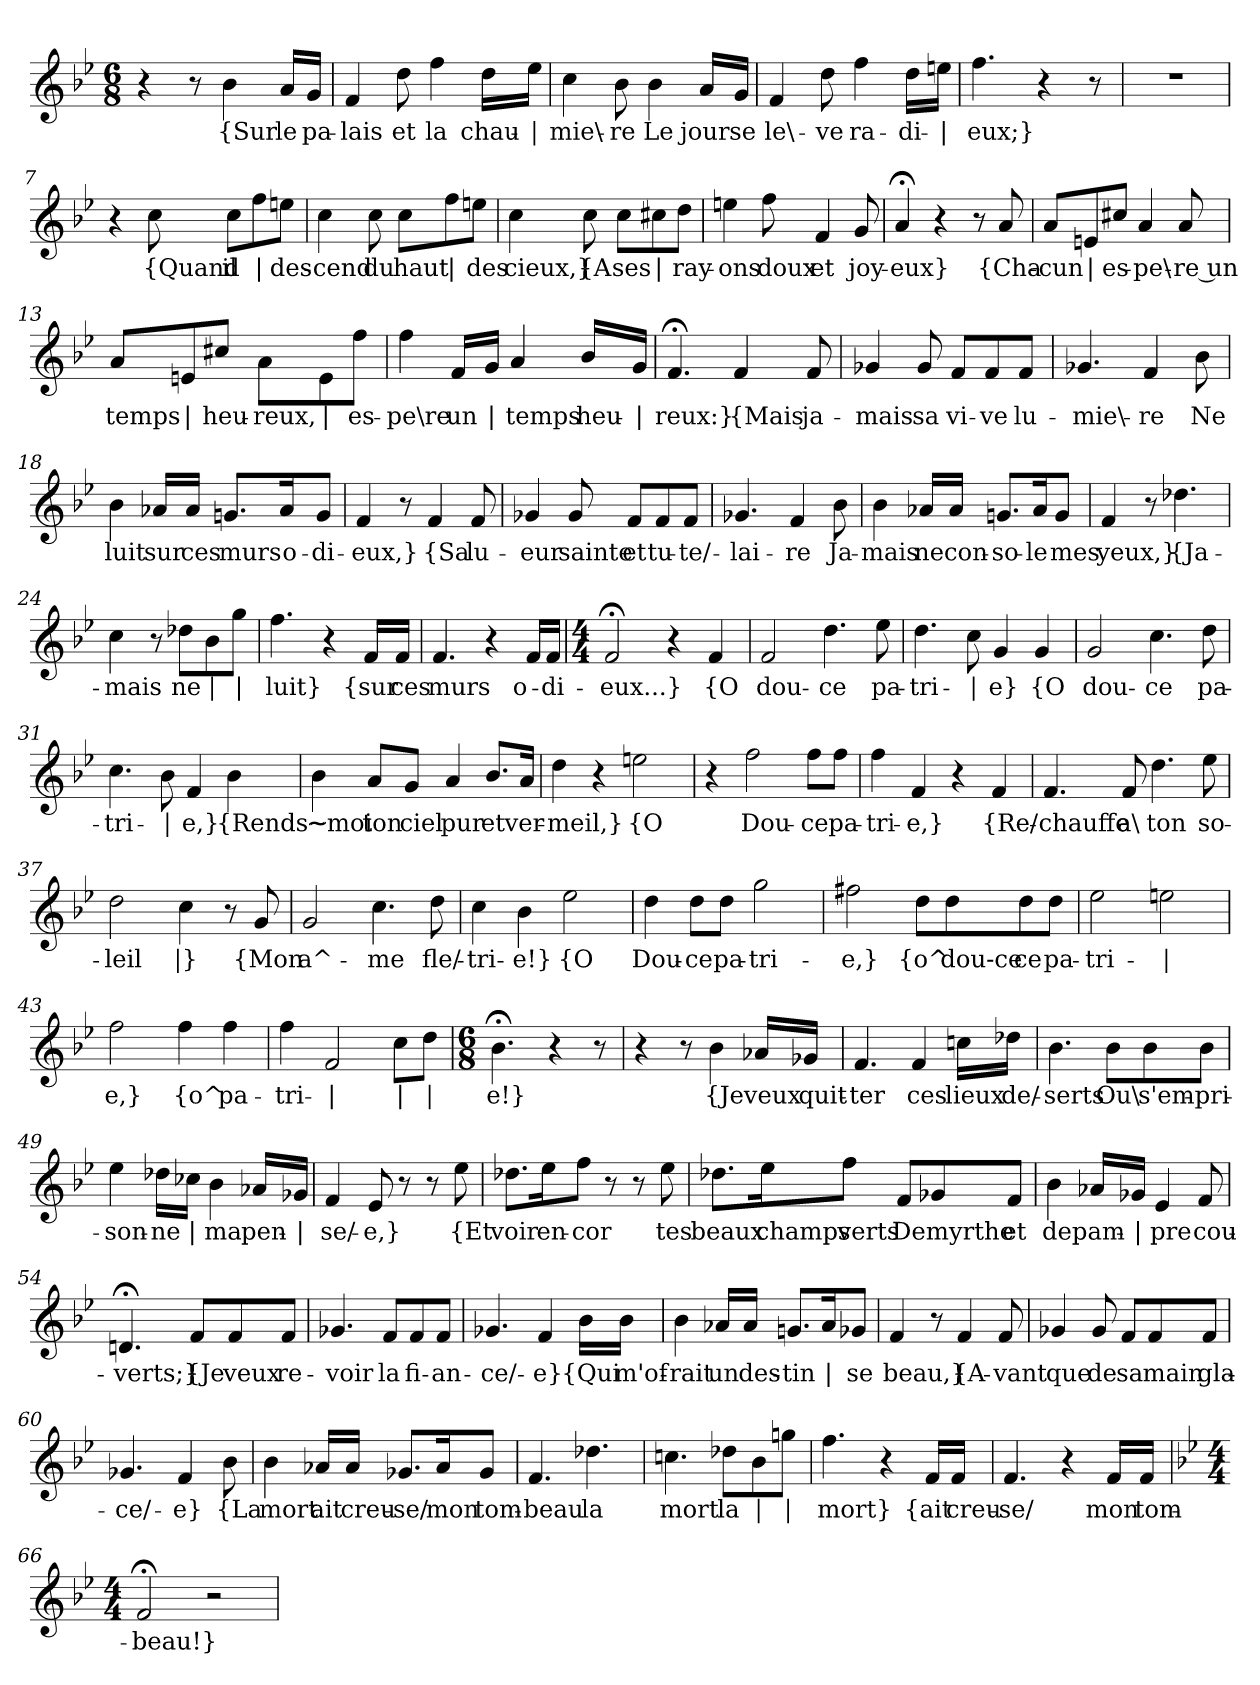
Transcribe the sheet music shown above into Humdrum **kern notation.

**kern	**text
*part1	*part1
*staff1	*staff1
*clefG2	*
*k[b-e-]	*
*M6/8	*
=1	=1
4r	.
8r	.
!	!LO:LY:b
4b-\	{Sur
!	!LO:LY:b
16a/LL	le
!	!LO:LY:b
16g/JJ	pa-
=2	=2
!	!LO:LY:b
4f/	-lais
!	!LO:LY:b
8dd\	et
!	!LO:LY:b
4ff\	la
!	!LO:LY:b
16dd\LL	chau-
!	!LO:LY:b
16ee-\JJ	|
=3	=3
!	!LO:LY:b
4cc\	-mie\-
!	!LO:LY:b
8b-\	-re
!	!LO:LY:b
4b-\	Le
!	!LO:LY:b
16a/LL	jour
!	!LO:LY:b
16g/JJ	se
=4	=4
!	!LO:LY:b
4f/	le\-
!	!LO:LY:b
8dd\	-ve
!	!LO:LY:b
4ff\	ra-
!	!LO:LY:b
16dd\LL	-di-
!	!LO:LY:b
16een\JJ	|
=5	=5
!	!LO:LY:b
4.ff\	-eux;}
4r	.
8r	.
=6	=6
2.r	.
!!LO:LB:g=z
=7	=7
4r	.
!	!LO:LY:b
8cc\	{Quand
!	!LO:LY:b
8cc\L	il
!	!LO:LY:b
8ff\	|
!	!LO:LY:b
8een\J	des-
=8	=8
!	!LO:LY:b
4cc\	-cend
!	!LO:LY:b
8cc\	du
!	!LO:LY:b
8cc\L	haut
!	!LO:LY:b
8ff\	|
!	!LO:LY:b
8een\J	des
=9	=9
!	!LO:LY:b
4cc\	cieux,}
!	!LO:LY:b
8cc\	{A
!	!LO:LY:b
8cc\L	ses
!	!LO:LY:b
8cc#X\	|
!	!LO:LY:b
8dd\J	ray-
=10	=10
!	!LO:LY:b
4een\	-ons
!	!LO:LY:b
8ff\	doux
!	!LO:LY:b
4f/	et
!	!LO:LY:b
8g/	joy-
=11	=11
!	!LO:LY:b
4a;</	-eux}
4r	.
8r	.
!	!LO:LY:b
8a/	{Cha-
!!LO:LB:g=z
=12	=12
!	!LO:LY:b
8a/L	-cun
!	!LO:LY:b
8en/	|
!	!LO:LY:b
8cc#X/J	es-
!	!LO:LY:b
4a/	-pe\-
!	!LO:LY:b
8a/	-re un
=13	=13
!	!LO:LY:b
8a/L	temps
!	!LO:LY:b
8en/	|
!	!LO:LY:b
8cc#X/J	heu-
!	!LO:LY:b
8a\L	-reux,
!	!LO:LY:b
8e\	|
!	!LO:LY:b
8ff\J	es-
=14	=14
!	!LO:LY:b
4ff\	-pe\re
!	!LO:LY:b
16f/LL	un
!	!LO:LY:b
16g/JJ	|
!	!LO:LY:b
4a/	temps
!	!LO:LY:b
16b-/LL	heu-
!	!LO:LY:b
16g/JJ	|
=15	=15
!	!LO:LY:b
4.f;</	-reux:}
!	!LO:LY:b
4f/	{Mais
!	!LO:LY:b
8f/	ja-
!!LO:LB:g=z
=16	=16
!	!LO:LY:b
4g-X/	-mais
!	!LO:LY:b
8g-/	sa
!	!LO:LY:b
8f/L	vi-
!	!LO:LY:b
8f/	-ve
!	!LO:LY:b
8f/J	lu-
=17	=17
!	!LO:LY:b
4.g-X/	-mie\-
!	!LO:LY:b
4f/	-re
!	!LO:LY:b
8b-\	Ne
=18	=18
!	!LO:LY:b
4b-\	luit
!	!LO:LY:b
16a-X/LL	sur
!	!LO:LY:b
16a-/JJ	ces
!	!LO:LY:b
8.gn/L	murs
!	!LO:LY:b
16a-/K	o-
!	!LO:LY:b
8g/J	-di-
=19	=19
!	!LO:LY:b
4f/	-eux,}
8r	.
!	!LO:LY:b
4f/	{Sa
!	!LO:LY:b
8f/	lu-
=20	=20
!	!LO:LY:b
4g-X/	-eur
!	!LO:LY:b
8g-/	sainte
!	!LO:LY:b
8f/L	et
!	!LO:LY:b
8f/	tu-
!	!LO:LY:b
8f/J	-te/-
!!LO:LB:g=z
=21	=21
!	!LO:LY:b
4.g-X/	-lai-
!	!LO:LY:b
4f/	-re
!	!LO:LY:b
8b-\	Ja-
=22	=22
!	!LO:LY:b
4b-\	-mais
!	!LO:LY:b
16a-X/LL	ne
!	!LO:LY:b
16a-/JJ	con-
!	!LO:LY:b
8.gn/L	-so-
!	!LO:LY:b
16a-/K	-le
!	!LO:LY:b
8g/J	mes
=23	=23
!	!LO:LY:b
4f/	yeux,}
8r	.
!	!LO:LY:b
4.dd-X\	{Ja-
=24	=24
!	!LO:LY:b
4cc\	-mais
8r	.
!	!LO:LY:b
8dd-X\L	ne
!	!LO:LY:b
8b-\	|
!	!LO:LY:b
8gg\J	|
=25	=25
!	!LO:LY:b
4.ff\	luit}
4r	.
!	!LO:LY:b
16f/LL	{sur
!	!LO:LY:b
16f/JJ	ces
=26	=26
!	!LO:LY:b
4.f/	murs
4r	.
!	!LO:LY:b
16f/LL	o-
!	!LO:LY:b
16f/JJ	-di-
!!LO:LB:g=z
=27	=27
*M4/4	*
!	!LO:LY:b
2f;</	-eux...}
4r	.
!	!LO:LY:b
4f/	{O
=28	=28
!	!LO:LY:b
2f/	dou-
!	!LO:LY:b
4.dd\	-ce
!	!LO:LY:b
8ee-\	pa-
=29	=29
!	!LO:LY:b
4.dd\	tri-
!	!LO:LY:b
8cc\	|
!	!LO:LY:b
4g/	-e}
!	!LO:LY:b
4g/	{O
=30	=30
!	!LO:LY:b
2g/	dou-
!	!LO:LY:b
4.cc\	-ce
!	!LO:LY:b
8dd\	pa-
=31	=31
!	!LO:LY:b
4.cc\	-tri-
!	!LO:LY:b
8b-\	|
!	!LO:LY:b
4f/	-e,}
!	!LO:LY:b
4b-\	{Rends~
=32	=32
!	!LO:LY:b
4b-\	~moi
!	!LO:LY:b
8a/L	ton
!	!LO:LY:b
8g/J	ciel
!	!LO:LY:b
4a/	pur
!	!LO:LY:b
8.b-/L	et
!	!LO:LY:b
16a/Jk	ver-
!!LO:LB:g=z
=33	=33
!	!LO:LY:b
4dd\	-meil,}
4r	.
!	!LO:LY:b
2een\	{O
=34	=34
4r	.
!	!LO:LY:b
2ff\	Dou-
!	!LO:LY:b
8ff\L	-ce
!	!LO:LY:b
8ff\J	pa-
=35	=35
!	!LO:LY:b
4ff\	-tri-
!	!LO:LY:b
4f/	-e,}
4r	.
!	!LO:LY:b
4f/	{Re/-
=36	=36
!	!LO:LY:b
4.f/	-chauffe
!	!LO:LY:b
8f/	a\
!	!LO:LY:b
4.dd\	ton
!	!LO:LY:b
8ee-\	so-
=37	=37
!	!LO:LY:b
2dd\	-leil
!	!LO:LY:b
4cc\	|}
8r	.
!	!LO:LY:b
8g/	{Mon
=38	=38
!	!LO:LY:b
2g/	a^-
!	!LO:LY:b
4.cc\	-me
!	!LO:LY:b
8dd\	fle/-
!!LO:LB:g=z
=39	=39
!	!LO:LY:b
4cc\	-tri-
!	!LO:LY:b
4b-\	-e!}
!	!LO:LY:b
2ee-\	{O
=40	=40
!	!LO:LY:b
4dd\	Dou-
!	!LO:LY:b
8dd\L	-ce
!	!LO:LY:b
8dd\J	pa-
!	!LO:LY:b
2gg\	-tri-
=41	=41
!	!LO:LY:b
2ff#X\	-e,}
!	!LO:LY:b
8dd\L	{o^
!	!LO:LY:b
8dd\	dou-ce
!	!LO:LY:b
8dd\	-ce
!	!LO:LY:b
8dd\J	pa-
=42	=42
!	!LO:LY:b
2ee-\	-tri-
!	!LO:LY:b
2een\	|
=43	=43
!	!LO:LY:b
2ff\	-e,}
!	!LO:LY:b
4ff\	{o^
!	!LO:LY:b
4ff\	pa-
=44	=44
!	!LO:LY:b
4ff\	-tri-
!	!LO:LY:b
2f/	|
!	!LO:LY:b
8cc\L	|
!	!LO:LY:b
8dd\J	|
!!LO:LB:g=z
=45	=45
*M6/8	*
!	!LO:LY:b
4.b-;<\	-e!}
4r	.
8r	.
=46	=46
4r	.
8r	.
!	!LO:LY:b
4b-\	{Je
!	!LO:LY:b
16a-/LL	veux
!	!LO:LY:b
16g-/JJ	quit-
=47	=47
!	!LO:LY:b
4.f/	-ter
!	!LO:LY:b
4f/	ces
!	!LO:LY:b
16ccn\LL	lieux
!	!LO:LY:b
16dd-\JJ	de/-
=48	=48
!	!LO:LY:b
4.b-\	-serts
!	!LO:LY:b
8b-\L	Ou\
!	!LO:LY:b
8b-\	s'em-
!	!LO:LY:b
8b-\J	-pri-
=49	=49
!	!LO:LY:b
4ee-\	-son-
!	!LO:LY:b
16dd-\LL	-ne
!	!LO:LY:b
16cc-\JJ	|
!	!LO:LY:b
4b-\	ma
!	!LO:LY:b
16a-/LL	pen-
!	!LO:LY:b
16g-/JJ	|
!!LO:LB:g=z
=50	=50
!	!LO:LY:b
4f/	-se/-
!	!LO:LY:b
8e-/	-e,}
8r	.
8r	.
!	!LO:LY:b
8ee-\	{Et
=51	=51
!	!LO:LY:b
8.dd-\L	voir
!	!LO:LY:b
16ee-\K	en-
!	!LO:LY:b
8ff\J	-cor
8r	.
8r	.
!	!LO:LY:b
8ee-\	tes
=52	=52
!	!LO:LY:b
8.dd-\L	beaux
!	!LO:LY:b
16ee-\K	champs
!	!LO:LY:b
8ff\J	verts
!	!LO:LY:b
8f/L	De
!	!LO:LY:b
8g-/	myrthe
!	!LO:LY:b
8f/J	et
=53	=53
!	!LO:LY:b
4b-\	de
!	!LO:LY:b
16a-/LL	pam-
!	!LO:LY:b
16g-/JJ	|
!	!LO:LY:b
4e-/	-pre
!	!LO:LY:b
8f/	cou-
!!LO:PB:g=z
=54	=54
!	!LO:LY:b
4.dn;</	-verts;}
!	!LO:LY:b
8f/L	{Je
!	!LO:LY:b
8f/	veux
!	!LO:LY:b
8f/J	re-
=55	=55
!	!LO:LY:b
4.g-/	-voir
!	!LO:LY:b
8f/L	la
!	!LO:LY:b
8f/	fi-
!	!LO:LY:b
8f/J	-an-
=56	=56
!	!LO:LY:b
4.g-/	ce/-
!	!LO:LY:b
4f/	-e}
!	!LO:LY:b
16b-\LL	{Qui
!	!LO:LY:b
16b-\JJ	m'of-
=57	=57
!	!LO:LY:b
4b-\	-rait
!	!LO:LY:b
16a-/LL	un
!	!LO:LY:b
16a-/JJ	des-
!	!LO:LY:b
8.gn/L	-tin
!	!LO:LY:b
16a-/K	|
!	!LO:LY:b
8g-X/J	se
=58	=58
!	!LO:LY:b
4f/	beau,}
8r	.
!	!LO:LY:b
4f/	{A-
!	!LO:LY:b
8f/	-vant
!!LO:LB:g=z
=59	=59
!	!LO:LY:b
4g-/	que
!	!LO:LY:b
8g-/	de
!	!LO:LY:b
8f/L	sa
!	!LO:LY:b
8f/	main
!	!LO:LY:b
8f/J	gla-
=60	=60
!	!LO:LY:b
4.g-/	-ce/-
!	!LO:LY:b
4f/	-e}
!	!LO:LY:b
8b-\	{La
=61	=61
!	!LO:LY:b
4b-\	mort
!	!LO:LY:b
16a-/LL	ait
!	!LO:LY:b
16a-/JJ	creu-
!	!LO:LY:b
8.g-/L	-se/
!	!LO:LY:b
16a-/K	mon
!	!LO:LY:b
8g-/J	tom-
=62	=62
!	!LO:LY:b
4.f/	-beau
!	!LO:LY:b
4.dd-\	la
=63	=63
!	!LO:LY:b
4.ccn\	mort
!	!LO:LY:b
8dd-\L	la
!	!LO:LY:b
8b-\	|
!	!LO:LY:b
8ggn\J	|
!!LO:LB:g=z
=64	=64
!	!LO:LY:b
4.ff\	mort}
4r	.
!	!LO:LY:b
16f/LL	{ait
!	!LO:LY:b
16f/JJ	creu-
=65	=65
!	!LO:LY:b
4.f/	-se/
4r	.
!	!LO:LY:b
16f/LL	mon
!	!LO:LY:b
16f/JJ	tom-
=66	=66
*k[b-e-]	*
*M4/4	*
!	!LO:LY:b
2f;</	-beau!}
2r	.
=	=
*-	*-
